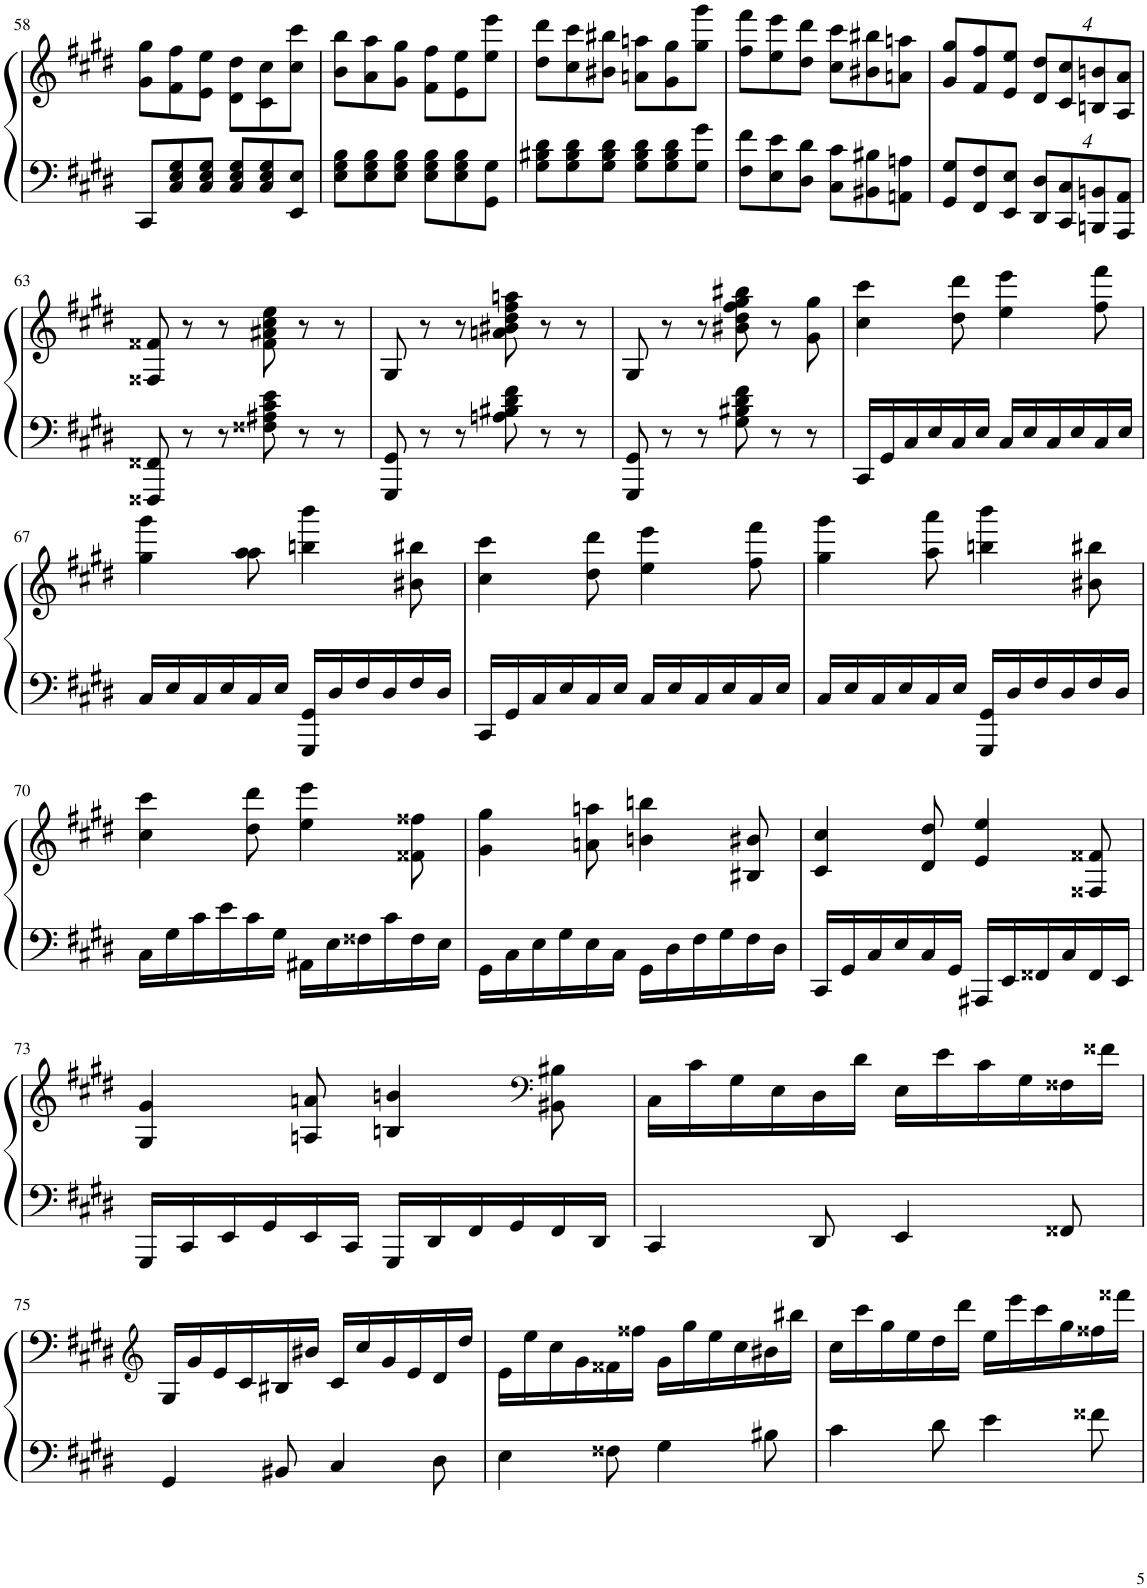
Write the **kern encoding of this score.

**kern	**kern
*part1	*part1
*staff2	*staff1
*I"Piano	*
*I'Pno.	*
!!LO:PB:g=z
*clefF4	*clefG2
*k[f#c#g#d#]	*k[f#c#g#d#]
*M6/8	*M6/8
=58	=58
8CC#/L	8g#\ 8gg#\L
8C#/ 8E/ 8G#/	8f#\ 8ff#\
8C#/ 8E/ 8G#/J	8e\ 8ee\J
8C#/ 8E/ 8G#/L	8d#\ 8dd#\L
8C#/ 8E/ 8G#/	8c#\ 8cc#\
8EE/ 8E/J	8cc#\ 8ccc#\J
=59	=59
8E\ 8G#\ 8B\L	8b\ 8bb\L
8E\ 8G#\ 8B\	8a\ 8aa\
8E\ 8G#\ 8B\J	8g#\ 8gg#\J
8E\ 8G#\ 8B\L	8f#\ 8ff#\L
8E\ 8G#\ 8B\	8e\ 8ee\
8GG#\ 8G#\J	8ee\ 8eee\J
=60	=60
8G#\ 8B#X\ 8d#\L	8dd#\ 8ddd#\L
8G#\ 8B#\ 8d#\	8cc#\ 8ccc#\
8G#\ 8B#\ 8d#\J	8b#X\ 8bb#X\J
8G#\ 8B#\ 8d#\L	8an\ 8aan\L
8G#\ 8B#\ 8d#\	8g#\ 8gg#\
8G#\ 8g#\J	8gg#\ 8ggg#\J
=61	=61
8F#\ 8f#\L	8ff#\ 8fff#\L
8E\ 8e\	8ee\ 8eee\
8D#\ 8d#\J	8dd#\ 8ddd#\J
8C#\ 8c#\L	8cc#\ 8ccc#\L
8BB#X\ 8B#X\	8b#X\ 8bb#X\
8AAn\ 8An\J	8an\ 8aan\J
=62	=62
8GG#/ 8G#/L	8g#/ 8gg#/L
8FF#/ 8F#/	8f#/ 8ff#/
8EE/ 8E/J	8e/ 8ee/J
*Xbrackettup	*Xbrackettup
32%3DD#/ 32%3D#/L	32%3d#/ 32%3dd#/L
32%3CC#/ 32%3C#/	32%3c#/ 32%3cc#/
32%3BBBn/ 32%3BBn/	32%3Bn/ 32%3bn/
32%3AAA/ 32%3AA/J	32%3A/ 32%3a/J
!!LO:LB:g=z
=63	=63
8FFF##X/ 8FF##X/	8F##X/ 8f##X/
8r	8r
8r	8r
8F##X\ 8A#X\ 8c#\ 8e\	8f##\ 8a#X\ 8cc#\ 8ee\
8r	8r
8r	8r
=64	=64
8GGG#/ 8GG#/	8G#/
8r	8r
8r	8r
8An\ 8B#X\ 8d#\ 8f#\	8an\ 8b#X\ 8dd#\ 8ff#\ 8aan\
8r	8r
8r	8r
=65	=65
8GGG#/ 8GG#/	8G#/
8r	8r
8r	8r
8G#\ 8B#X\ 8d#\ 8f#\	8b#X\ 8dd#\ 8ff#\ 8gg#\ 8bb#X\
8r	8r
8r	8g#\ 8gg#\
=66	=66
16CC#/LL	4cc#\ 4ccc#\
16GG#/	.
16C#/	.
16E/	.
16C#/	8dd#\ 8ddd#\
16E/JJ	.
16C#/LL	4ee\ 4eee\
16E/	.
16C#/	.
16E/	.
16C#/	8ff#\ 8fff#\
16E/JJ	.
!!LO:LB:g=z
=67	=67
16C#/LL	4gg#\ 4ggg#\
16E/	.
16C#/	.
16E/	.
16C#/	8aa\ 8aa\
16E/JJ	.
16GGG#/ 16GG#/LL	4bbn\ 4bbb\
16D#/	.
16F#/	.
16D#/	.
16F#/	8b#X\ 8bb#X\
16D#/JJ	.
=68	=68
16CC#/LL	4cc#\ 4ccc#\
16GG#/	.
16C#/	.
16E/	.
16C#/	8dd#\ 8ddd#\
16E/JJ	.
16C#/LL	4ee\ 4eee\
16E/	.
16C#/	.
16E/	.
16C#/	8ff#\ 8fff#\
16E/JJ	.
=69	=69
16C#/LL	4gg#\ 4ggg#\
16E/	.
16C#/	.
16E/	.
16C#/	8aa\ 8aaa\
16E/JJ	.
16GGG#/ 16GG#/LL	4bbn\ 4bbb\
16D#/	.
16F#/	.
16D#/	.
16F#/	8b#X\ 8bb#X\
16D#/JJ	.
!!LO:LB:g=z
=70	=70
16C#\LL	4cc#\ 4ccc#\
16G#\	.
16c#\	.
16e\	.
16c#\	8dd#\ 8ddd#\
16G#\JJ	.
16AA#X\LL	4ee\ 4eee\
16E\	.
16F##X\	.
16c#\	.
16F##\	8f##X\ 8ff##X\
16E\JJ	.
=71	=71
16GG#\LL	4g#\ 4gg#\
16C#\	.
16E\	.
16G#\	.
16E\	8an\ 8aan\
16C#\JJ	.
16GG#\LL	4bn\ 4bbn\
16D#\	.
16F#\	.
16G#\	.
16F#\	8B#X/ 8b#X/
16D#\JJ	.
=72	=72
16CC#/LL	4c#/ 4cc#/
16GG#/	.
16C#/	.
16E/	.
16C#/	8d#/ 8dd#/
16GG#/JJ	.
16AAA#X/LL	4e/ 4ee/
16EE/	.
16FF##X/	.
16C#/	.
16FF##/	8F##X/ 8f##X/
16EE/JJ	.
!!LO:LB:g=z
=73	=73
16GGG#/LL	4G#/ 4g#/
16CC#/	.
16EE/	.
16GG#/	.
16EE/	8An/ 8an/
16CC#/JJ	.
16GGG#/LL	4Bn/ 4bn/
16DD#/	.
16FF#/	.
16GG#/	.
*	*clefF4
16FF#/	8BB#X\ 8B#X\
16DD#/JJ	.
=74	=74
4CC#/	16C#\LL
.	16c#\
.	16G#\
.	16E\
8DD#/	16D#\
.	16d#\JJ
4EE/	16E\LL
.	16e\
.	16c#\
.	16G#\
8FF##X/	16F##X\
.	16f##X\JJ
!!LO:LB:g=z
=75	=75
*	*clefG2
4GG#/	16G#/LL
.	16g#/
.	16e/
.	16c#/
8BB#X/	16B#X/
.	16b#X/JJ
4C#/	16c#/LL
.	16cc#/
.	16g#/
.	16e/
8D#\	16d#/
.	16dd#/JJ
=76	=76
4E\	16e\LL
.	16ee\
.	16cc#\
.	16g#\
8F##X\	16f##X\
.	16ff##X\JJ
4G#\	16g#\LL
.	16gg#\
.	16ee\
.	16cc#\
8B#X\	16b#X\
.	16bb#X\JJ
=77	=77
4c#\	16cc#\LL
.	16ccc#\
.	16gg#\
.	16ee\
8d#\	16dd#\
.	16ddd#\JJ
4e\	16ee\LL
.	16eee\
.	16ccc#\
.	16gg#\
8f##X\	16ff##X\
.	16fff##X\JJ
=	=
*-	*-
